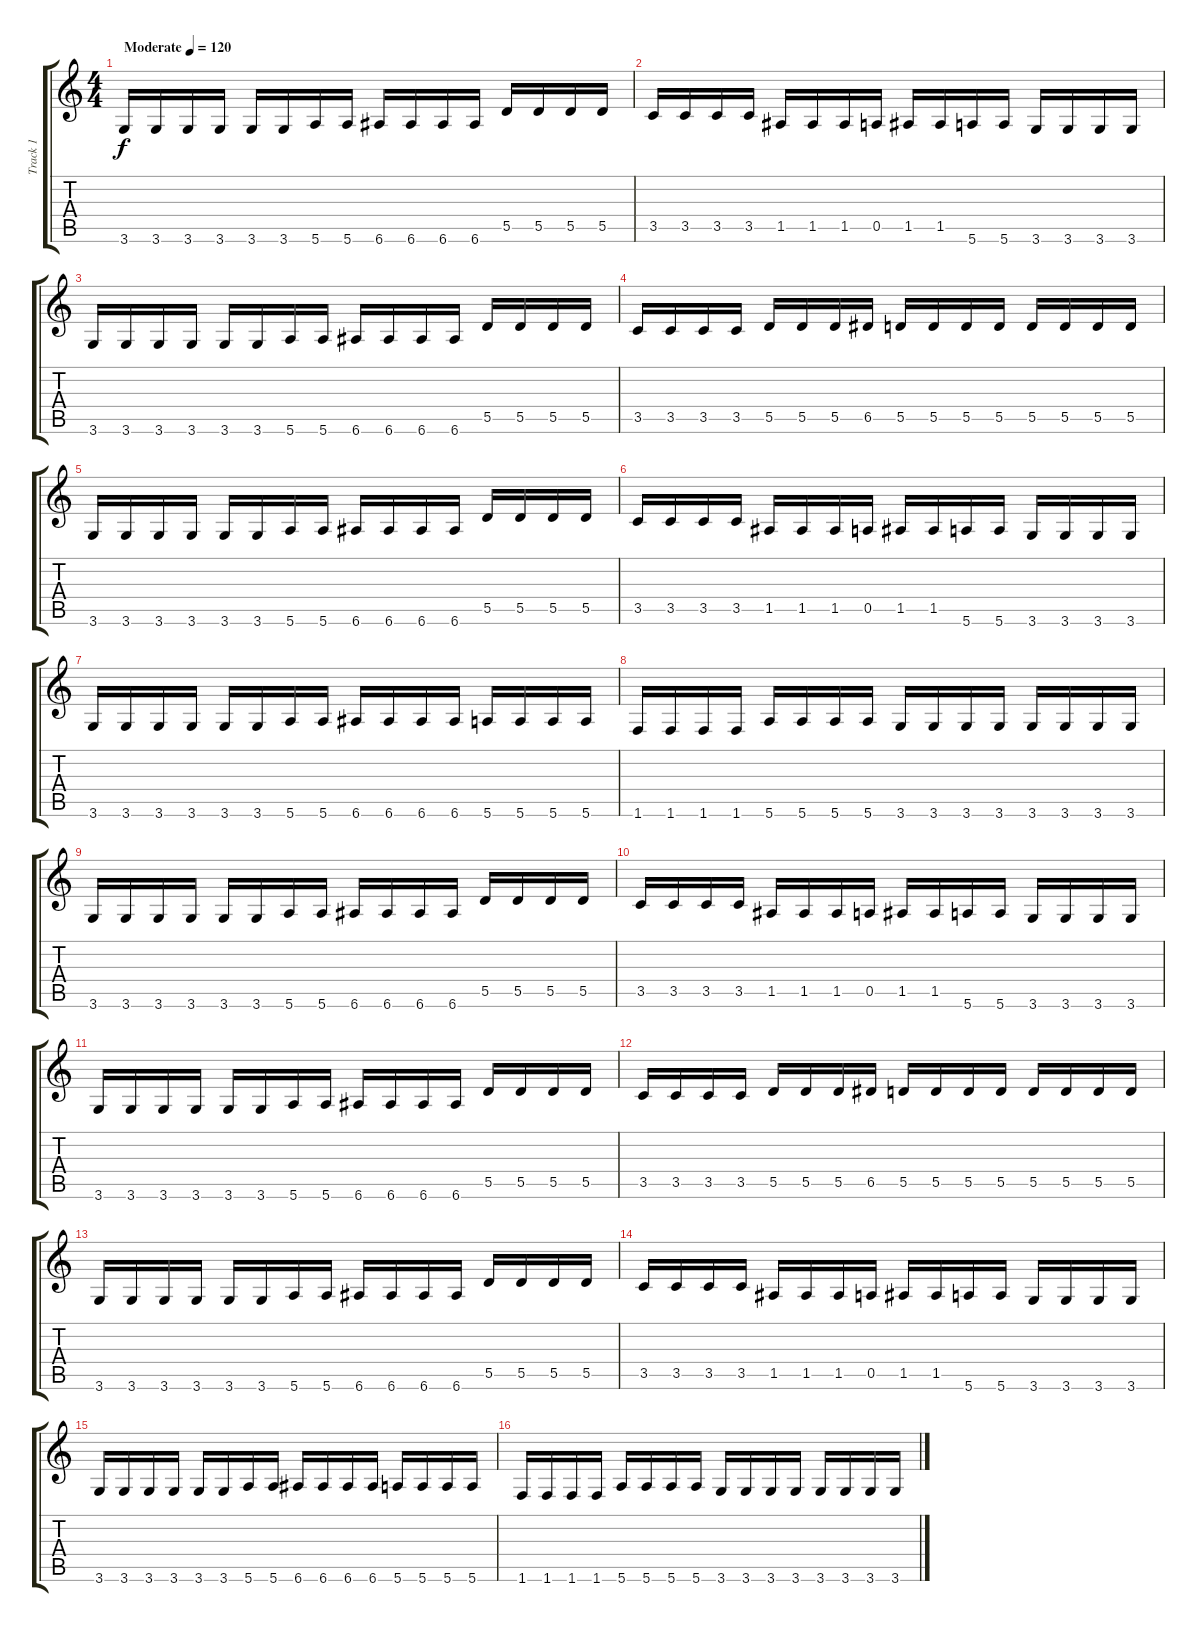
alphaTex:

\track ("Track 1" "Track 1") {instrument distortionguitar}
\staff {score tabs}
\tuning (E4 B3 G3 D3 A2 E2) {hide}
\ts (4 4)
\tempo (120 "Moderate")
\clef g2
\ks c
3.6.16{dy f instrument distortionguitar} 3.6.16 3.6.16 3.6.16 3.6.16 3.6.16 5.6.16 5.6.16 6.6.16 6.6.16 6.6.16 6.6.16 5.5.16 5.5.16 5.5.16 5.5.16 |
3.5.16 3.5.16 3.5.16 3.5.16 1.5.16 1.5.16 1.5.16 0.5.16 1.5.16 1.5.16 5.6.16 5.6.16 3.6.16 3.6.16 3.6.16 3.6.16 |
3.6.16 3.6.16 3.6.16 3.6.16 3.6.16 3.6.16 5.6.16 5.6.16 6.6.16 6.6.16 6.6.16 6.6.16 5.5.16 5.5.16 5.5.16 5.5.16 |
3.5.16 3.5.16 3.5.16 3.5.16 5.5.16 5.5.16 5.5.16 6.5.16 5.5.16 5.5.16 5.5.16 5.5.16 5.5.16 5.5.16 5.5.16 5.5.16 |
3.6.16 3.6.16 3.6.16 3.6.16 3.6.16 3.6.16 5.6.16 5.6.16 6.6.16 6.6.16 6.6.16 6.6.16 5.5.16 5.5.16 5.5.16 5.5.16 |
3.5.16 3.5.16 3.5.16 3.5.16 1.5.16 1.5.16 1.5.16 0.5.16 1.5.16 1.5.16 5.6.16 5.6.16 3.6.16 3.6.16 3.6.16 3.6.16 |
3.6.16 3.6.16 3.6.16 3.6.16 3.6.16 3.6.16 5.6.16 5.6.16 6.6.16 6.6.16 6.6.16 6.6.16 5.6.16 5.6.16 5.6.16 5.6.16 |
1.6.16 1.6.16 1.6.16 1.6.16 5.6.16 5.6.16 5.6.16 5.6.16 3.6.16 3.6.16 3.6.16 3.6.16 3.6.16 3.6.16 3.6.16 3.6.16 |
3.6.16 3.6.16 3.6.16 3.6.16 3.6.16 3.6.16 5.6.16 5.6.16 6.6.16 6.6.16 6.6.16 6.6.16 5.5.16 5.5.16 5.5.16 5.5.16 |
3.5.16 3.5.16 3.5.16 3.5.16 1.5.16 1.5.16 1.5.16 0.5.16 1.5.16 1.5.16 5.6.16 5.6.16 3.6.16 3.6.16 3.6.16 3.6.16 |
3.6.16 3.6.16 3.6.16 3.6.16 3.6.16 3.6.16 5.6.16 5.6.16 6.6.16 6.6.16 6.6.16 6.6.16 5.5.16 5.5.16 5.5.16 5.5.16 |
3.5.16 3.5.16 3.5.16 3.5.16 5.5.16 5.5.16 5.5.16 6.5.16 5.5.16 5.5.16 5.5.16 5.5.16 5.5.16 5.5.16 5.5.16 5.5.16 |
3.6.16 3.6.16 3.6.16 3.6.16 3.6.16 3.6.16 5.6.16 5.6.16 6.6.16 6.6.16 6.6.16 6.6.16 5.5.16 5.5.16 5.5.16 5.5.16 |
3.5.16 3.5.16 3.5.16 3.5.16 1.5.16 1.5.16 1.5.16 0.5.16 1.5.16 1.5.16 5.6.16 5.6.16 3.6.16 3.6.16 3.6.16 3.6.16 |
3.6.16 3.6.16 3.6.16 3.6.16 3.6.16 3.6.16 5.6.16 5.6.16 6.6.16 6.6.16 6.6.16 6.6.16 5.6.16 5.6.16 5.6.16 5.6.16 |
1.6.16 1.6.16 1.6.16 1.6.16 5.6.16 5.6.16 5.6.16 5.6.16 3.6.16 3.6.16 3.6.16 3.6.16 3.6.16 3.6.16 3.6.16 3.6.16
